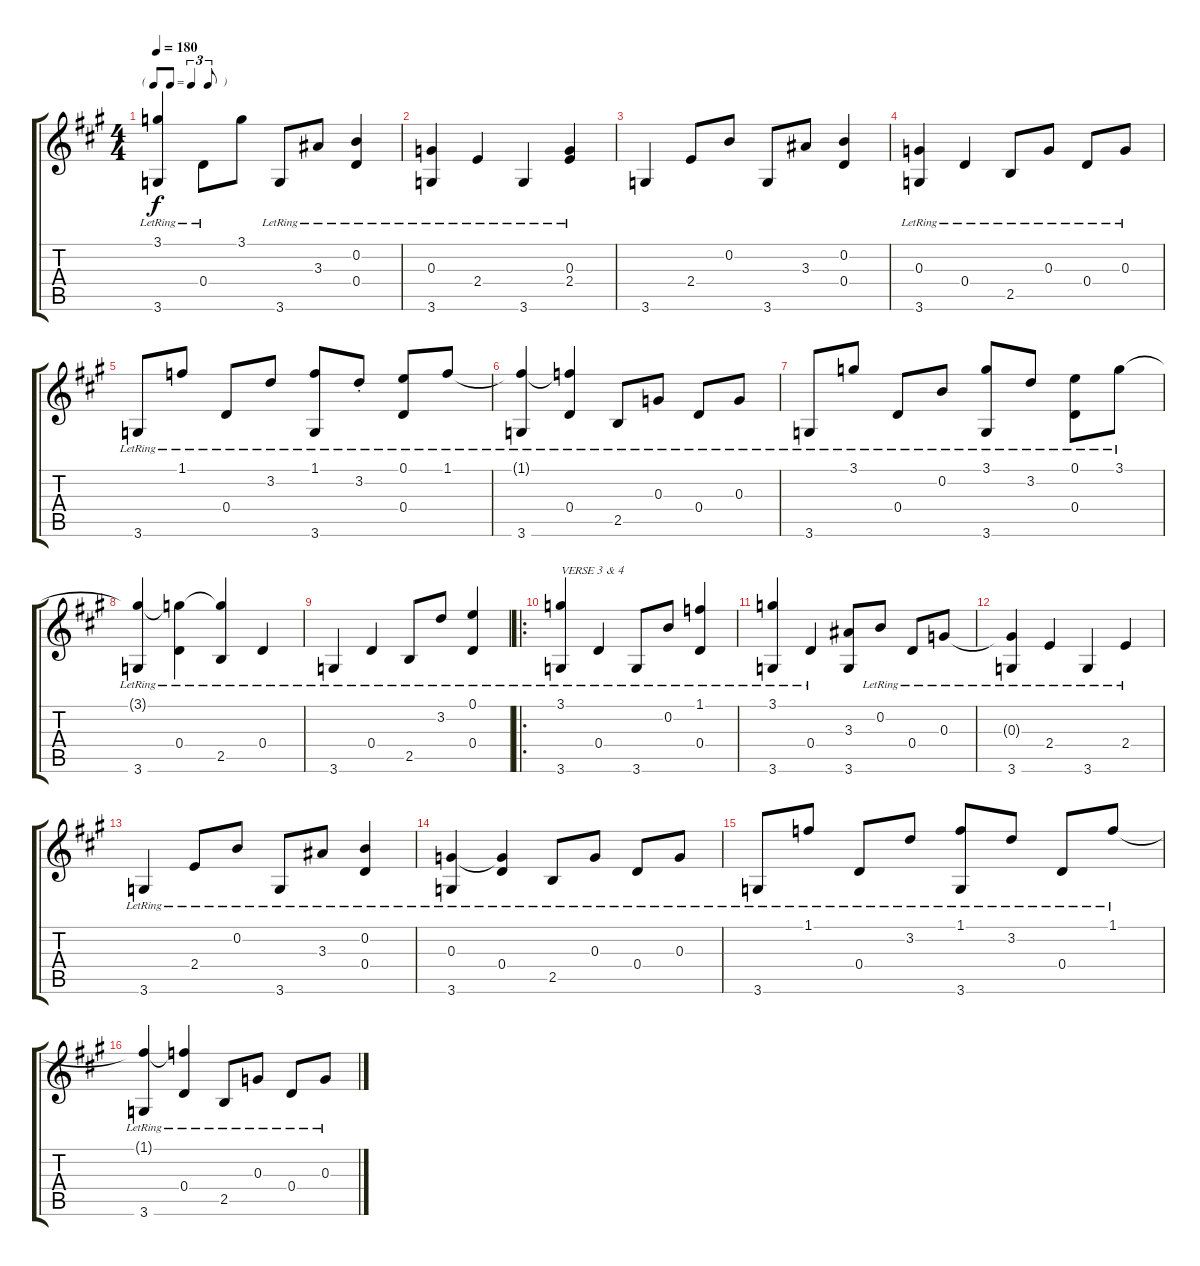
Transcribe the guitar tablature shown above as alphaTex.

\track "" {instrument acousticguitarnylon}
\staff {score tabs}
\tuning (E4 B3 G3 D3 A2 E2) {hide}
\ts (4 4)
\tf triplet8th
\tempo 180
\clef g2
\ks a
(3.1{lr} 3.6{lr}).4{dy f} 0.4{lr}.8 3.1.8 3.6{lr}.8 3.3{lr}.8 (0.2 0.4{lr}).4 |
(0.3{lr} 3.6{lr}).4 2.4{lr}.4 3.6{lr}.4 (0.3{lr} 2.4{lr}).4 |
3.6.4 2.4.8 0.2.8 3.6.8 3.3.8 (0.2 0.4).4 |
(0.3{lr} 3.6{lr}).4 0.4{lr}.4 2.5{lr}.8 0.3{lr}.8 0.4{lr}.8 0.3{lr}.8 |
3.6{lr}.8 1.1{lr}.8 0.4{lr}.8 3.2{lr}.8 (1.1{lr} 3.6{lr}).8 3.2{st lr}.8 (0.1{lr} 0.4{lr}).8 1.1{lr}.8 |
(1.1{t} 3.6{lr}).4 (1.1{t} 0.4{lr}).4 2.5{lr}.8 0.3{lr}.8 0.4{lr}.8 0.3{lr}.8 |
3.6{lr}.8 3.1{lr}.8 0.4{lr}.8 0.2{lr}.8 (3.1{lr} 3.6{lr}).8 3.2{lr}.8 (0.1{lr} 0.4{lr}).8 3.1{lr}.8 |
(3.1{t} 3.6{lr}).4 (3.1{t} 0.4{lr}).4 (3.1{t} 2.5{lr}).4 0.4{lr}.4 |
3.6{lr}.4 0.4{lr}.4 2.5{lr}.8 3.2{lr}.8 (0.1{lr} 0.4{lr}).4 |
\ro
(3.1{lr} 3.6{lr}).4{txt "VERSE 3 & 4"} 0.4{lr}.4 3.6{lr}.8 0.2{lr}.8 (1.1{lr} 0.4{lr}).4 |
(3.1{lr} 3.6{lr}).4 0.4{lr}.4 (3.3 3.6).8 0.2{lr}.8 0.4{lr}.8 0.3{lr}.8 |
(0.3{t} 3.6{lr}).4 2.4{lr}.4 3.6{lr}.4 2.4{lr}.4 |
3.6{lr}.4 2.4{lr}.8 0.2{lr}.8 3.6{lr}.8 3.3{lr}.8 (0.2{lr} 0.4{lr}).4 |
(0.3{lr} 3.6{lr}).4 (0.3{t} 0.4{lr}).4 2.5{lr}.8 0.3{lr}.8 0.4{lr}.8 0.3{lr}.8 |
3.6{lr}.8 1.1{lr}.8 0.4{lr}.8 3.2{lr}.8 (1.1{lr} 3.6{lr}).8 3.2{lr}.8 0.4{lr}.8 1.1{lr}.8 |
(1.1{t} 3.6{lr}).4 (1.1{t} 0.4{lr}).4 2.5{lr}.8 0.3{lr}.8 0.4{lr}.8 0.3{lr}.8
